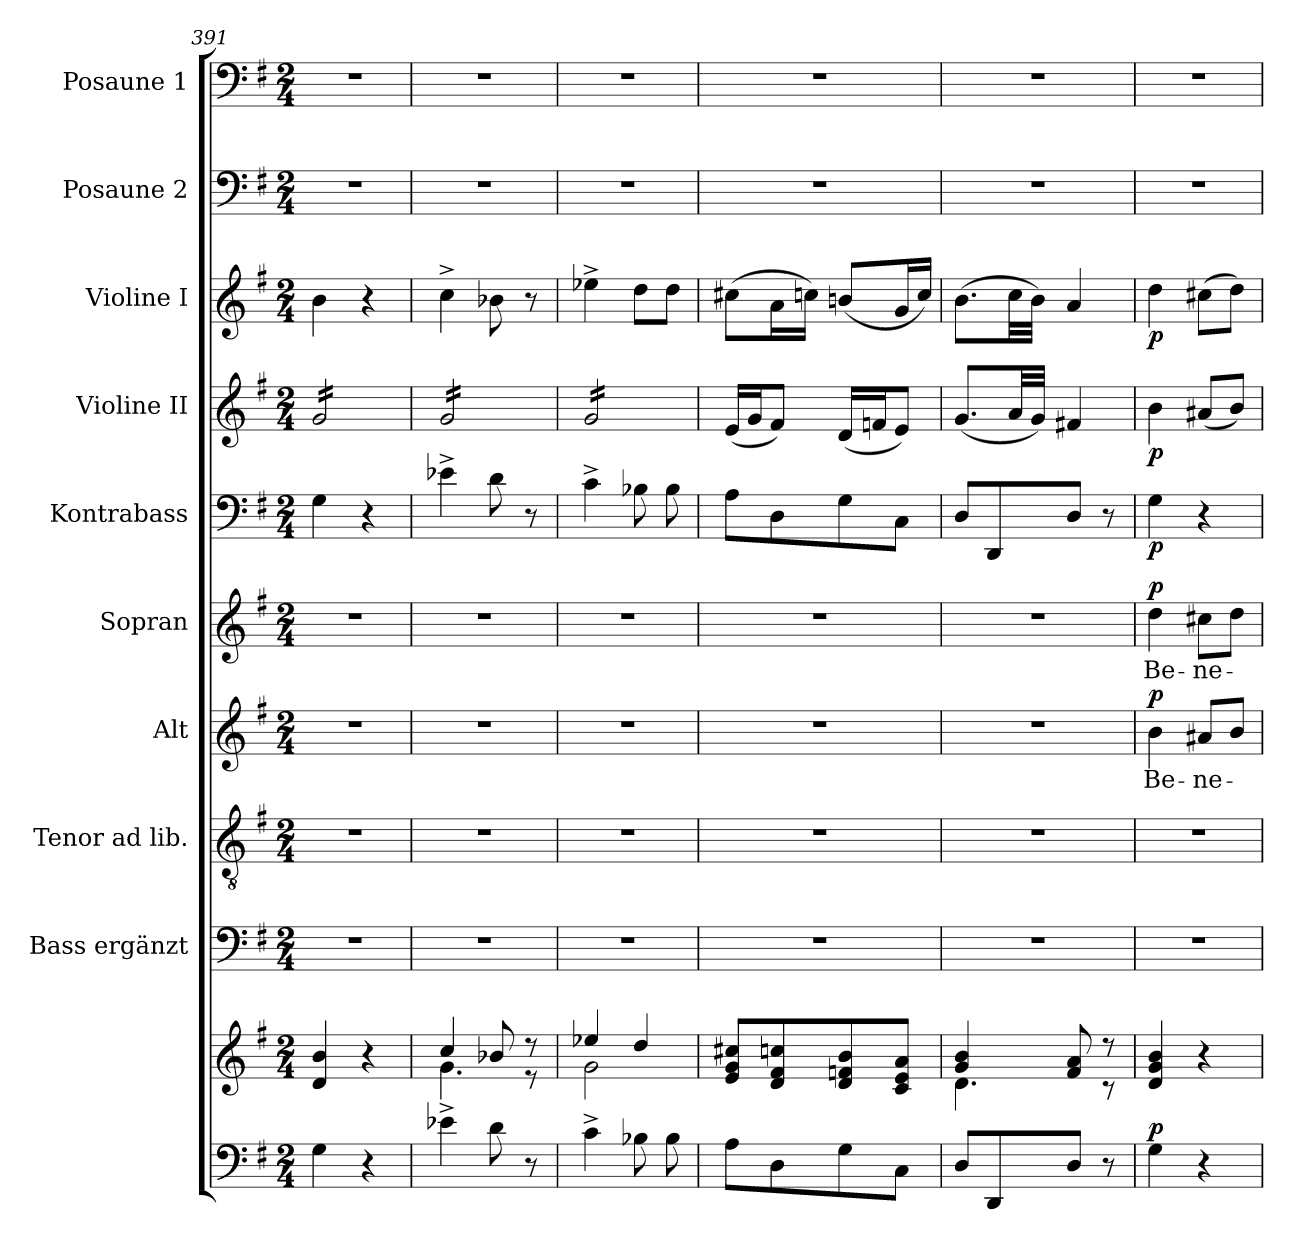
**kern	**kern	**dynam	**kern	**kern	**kern	**text	**dynam	**kern	**text	**dynam	**kern	**dynam	**kern	**dynam	**kern	**dynam	**kern	**kern
*part10	*part10	*part10	*part9	*part8	*part7	*part7	*part7	*part6	*part6	*part6	*part5	*part5	*part4	*part4	*part3	*part3	*part2	*part1
*staff11	*staff10	*staff10/11	*staff9	*staff8	*staff7	*staff7	*staff7	*staff6	*staff6	*staff6	*staff5	*staff5	*staff4	*staff4	*staff3	*staff3	*staff2	*staff1
*	*	*	*I"Bass ergänzt	*I"Tenor ad lib.	*I"Alt	*	*	*I"Sopran	*	*	*I"Kontrabass	*	*I"Violine II	*	*I"Violine I	*	*I"Posaune 2	*I"Posaune 1
*	*	*	*I'B.	*I'T.	*I'A.	*	*	*I'S.	*	*	*I'Kb.	*	*I'Vl. II	*	*I'Vl. I	*	*I'Pos. 2	*I'Pos. 1
*clefF4	*clefG2	*	*clefF4	*clefGv2	*clefG2	*	*	*clefG2	*	*	*clefF4	*	*clefG2	*	*clefG2	*	*clefF4	*clefF4
*	*	*	*	*	*	*	*	*	*	*	*ITrd7c12	*	*	*	*	*	*	*
*k[f#]	*k[f#]	*	*k[f#]	*k[f#]	*k[f#]	*	*	*k[f#]	*	*	*k[f#]	*	*k[f#]	*	*k[f#]	*	*k[f#]	*k[f#]
*G:	*G:	*	*G:	*G:	*G:	*	*	*G:	*	*	*G:	*	*G:	*	*G:	*	*G:	*G:
*M2/4	*M2/4	*	*M2/4	*M2/4	*M2/4	*	*	*M2/4	*	*	*M2/4	*	*M2/4	*	*M2/4	*	*M2/4	*M2/4
=391	=391	=391	=391	=391	=391	=391	=391	=391	=391	=391	=391	=391	=391	=391	=391	=391	=391	=391
*	*	*	*	*	*	*	*	*	*	*	*	*	*tremolo	*	*	*	*	*
4G\	4d/ 4b/	.	2r	2r	2r	.	.	2r	.	.	4GG\	.	16g/LL	.	4b\	.	2r	2r
.	.	.	.	.	.	.	.	.	.	.	.	.	16g/	.	.	.	.	.
.	.	.	.	.	.	.	.	.	.	.	.	.	16g/	.	.	.	.	.
.	.	.	.	.	.	.	.	.	.	.	.	.	16g/	.	.	.	.	.
4r	4r	.	.	.	.	.	.	.	.	.	4r	.	16g/	.	4r	.	.	.
.	.	.	.	.	.	.	.	.	.	.	.	.	16g/	.	.	.	.	.
.	.	.	.	.	.	.	.	.	.	.	.	.	16g/	.	.	.	.	.
.	.	.	.	.	.	.	.	.	.	.	.	.	16g/JJ	.	.	.	.	.
=392	=392	=392	=392	=392	=392	=392	=392	=392	=392	=392	=392	=392	=392	=392	=392	=392	=392	=392
*	*^	*	*	*	*	*	*	*	*	*	*	*	*	*	*	*	*	*
4e-X^>\	4cc/	4.g\	.	2r	2r	2r	.	.	2r	.	.	4E-X^>\	.	16g/LL	.	4cc^>\	.	2r	2r
.	.	.	.	.	.	.	.	.	.	.	.	.	.	16g/	.	.	.	.	.
.	.	.	.	.	.	.	.	.	.	.	.	.	.	16g/	.	.	.	.	.
.	.	.	.	.	.	.	.	.	.	.	.	.	.	16g/	.	.	.	.	.
8d\	8b-X/	.	.	.	.	.	.	.	.	.	.	8D\	.	16g/	.	8b-X\	.	.	.
.	.	.	.	.	.	.	.	.	.	.	.	.	.	16g/	.	.	.	.	.
8r	8r	8r	.	.	.	.	.	.	.	.	.	8r	.	16g/	.	8r	.	.	.
.	.	.	.	.	.	.	.	.	.	.	.	.	.	16g/JJ	.	.	.	.	.
=393	=393	=393	=393	=393	=393	=393	=393	=393	=393	=393	=393	=393	=393	=393	=393	=393	=393	=393	=393
4c^>\	4ee-X/	2g\	.	2r	2r	2r	.	.	2r	.	.	4C^>\	.	16g/LL	.	4ee-X^>\	.	2r	2r
.	.	.	.	.	.	.	.	.	.	.	.	.	.	16g/	.	.	.	.	.
.	.	.	.	.	.	.	.	.	.	.	.	.	.	16g/	.	.	.	.	.
.	.	.	.	.	.	.	.	.	.	.	.	.	.	16g/	.	.	.	.	.
8B-X\	4dd/	.	.	.	.	.	.	.	.	.	.	8BB-X\	.	16g/	.	8dd\L	.	.	.
.	.	.	.	.	.	.	.	.	.	.	.	.	.	16g/	.	.	.	.	.
8B-\	.	.	.	.	.	.	.	.	.	.	.	8BB-\	.	16g/	.	8dd\J	.	.	.
.	.	.	.	.	.	.	.	.	.	.	.	.	.	16g/JJ	.	.	.	.	.
*	*	*	*	*	*	*	*	*	*	*	*	*	*	*Xtremolo	*	*	*	*	*
*	*v	*v	*	*	*	*	*	*	*	*	*	*	*	*	*	*	*	*	*
!!LO:PB:g=z
=394	=394	=394	=394	=394	=394	=394	=394	=394	=394	=394	=394	=394	=394	=394	=394	=394	=394	=394
8A\L	8e/ 8g/ 8cc#X/L	.	2r	2r	2r	.	.	2r	.	.	8AA\L	.	(<16e/LL	.	(>8cc#X\L	.	2r	2r
.	.	.	.	.	.	.	.	.	.	.	.	.	16g/J	.	.	.	.	.
8D\	8d/ 8f#/ 8ccn/	.	.	.	.	.	.	.	.	.	8DD\	.	8f#/J)	.	16a\L	.	.	.
.	.	.	.	.	.	.	.	.	.	.	.	.	.	.	16ccn\JJ)	.	.	.
8G\	8d/ 8fn/ 8b/	.	.	.	.	.	.	.	.	.	8GG\	.	(<16d/LL	.	(<8bn/L	.	.	.
.	.	.	.	.	.	.	.	.	.	.	.	.	16fn/J	.	.	.	.	.
8C\J	8c/ 8e/ 8a/J	.	.	.	.	.	.	.	.	.	8CC\J	.	8e/J)	.	16g/L	.	.	.
.	.	.	.	.	.	.	.	.	.	.	.	.	.	.	16cc/JJ)	.	.	.
=395	=395	=395	=395	=395	=395	=395	=395	=395	=395	=395	=395	=395	=395	=395	=395	=395	=395	=395
*	*^	*	*	*	*	*	*	*	*	*	*	*	*	*	*	*	*	*
8D/L	4g/ 4b/	4.d\	.	2r	2r	2r	.	.	2r	.	.	8DD/L	.	(<8.g/L	.	(>8.b\L	.	2r	2r
8DD/	.	.	.	.	.	.	.	.	.	.	.	8DDD/	.	.	.	.	.	.	.
.	.	.	.	.	.	.	.	.	.	.	.	.	.	32a/LL	.	32cc\LL	.	.	.
.	.	.	.	.	.	.	.	.	.	.	.	.	.	32g/JJJ)	.	32b\JJJ)	.	.	.
8D/J	8f#/ 8a/	.	.	.	.	.	.	.	.	.	.	8DD/J	.	4f#X/	.	4a/	.	.	.
8r	8r	8r	.	.	.	.	.	.	.	.	.	8r	.	.	.	.	.	.	.
=396	=396	=396	=396	=396	=396	=396	=396	=396	=396	=396	=396	=396	=396	=396	=396	=396	=396	=396	=396
!	!	!	!LO:DY:a=2	!	!	!	!LO:LY:b	!LO:DY:a	!	!LO:LY:b	!LO:DY:a	!	!LO:DY:b	!	!LO:DY:b	!	!LO:DY:b	!	!
*	*v	*v	*	*	*	*	*	*	*	*	*	*	*	*	*	*	*	*	*
4G\	4d/ 4g/ 4b/	p	2r	2r	4b\	Be-	p	4dd\	Be-	p	4GG\	p	4b\	p	4dd\	p	2r	2r
!	!	!	!	!	!	!LO:LY:b	!	!	!LO:LY:b	!	!	!	!	!	!	!	!	!
4r	4r	.	.	.	8a#X/L	-ne-	.	8cc#X\L	-ne-	.	4r	.	(<8a#X/L	.	(>8cc#X\L	.	.	.
.	.	.	.	.	8b/J	.	.	8dd\J	.	.	.	.	8b/J)	.	8dd\J)	.	.	.
=	=	=	=	=	=	=	=	=	=	=	=	=	=	=	=	=	=	=
*-	*-	*-	*-	*-	*-	*-	*-	*-	*-	*-	*-	*-	*-	*-	*-	*-	*-	*-
